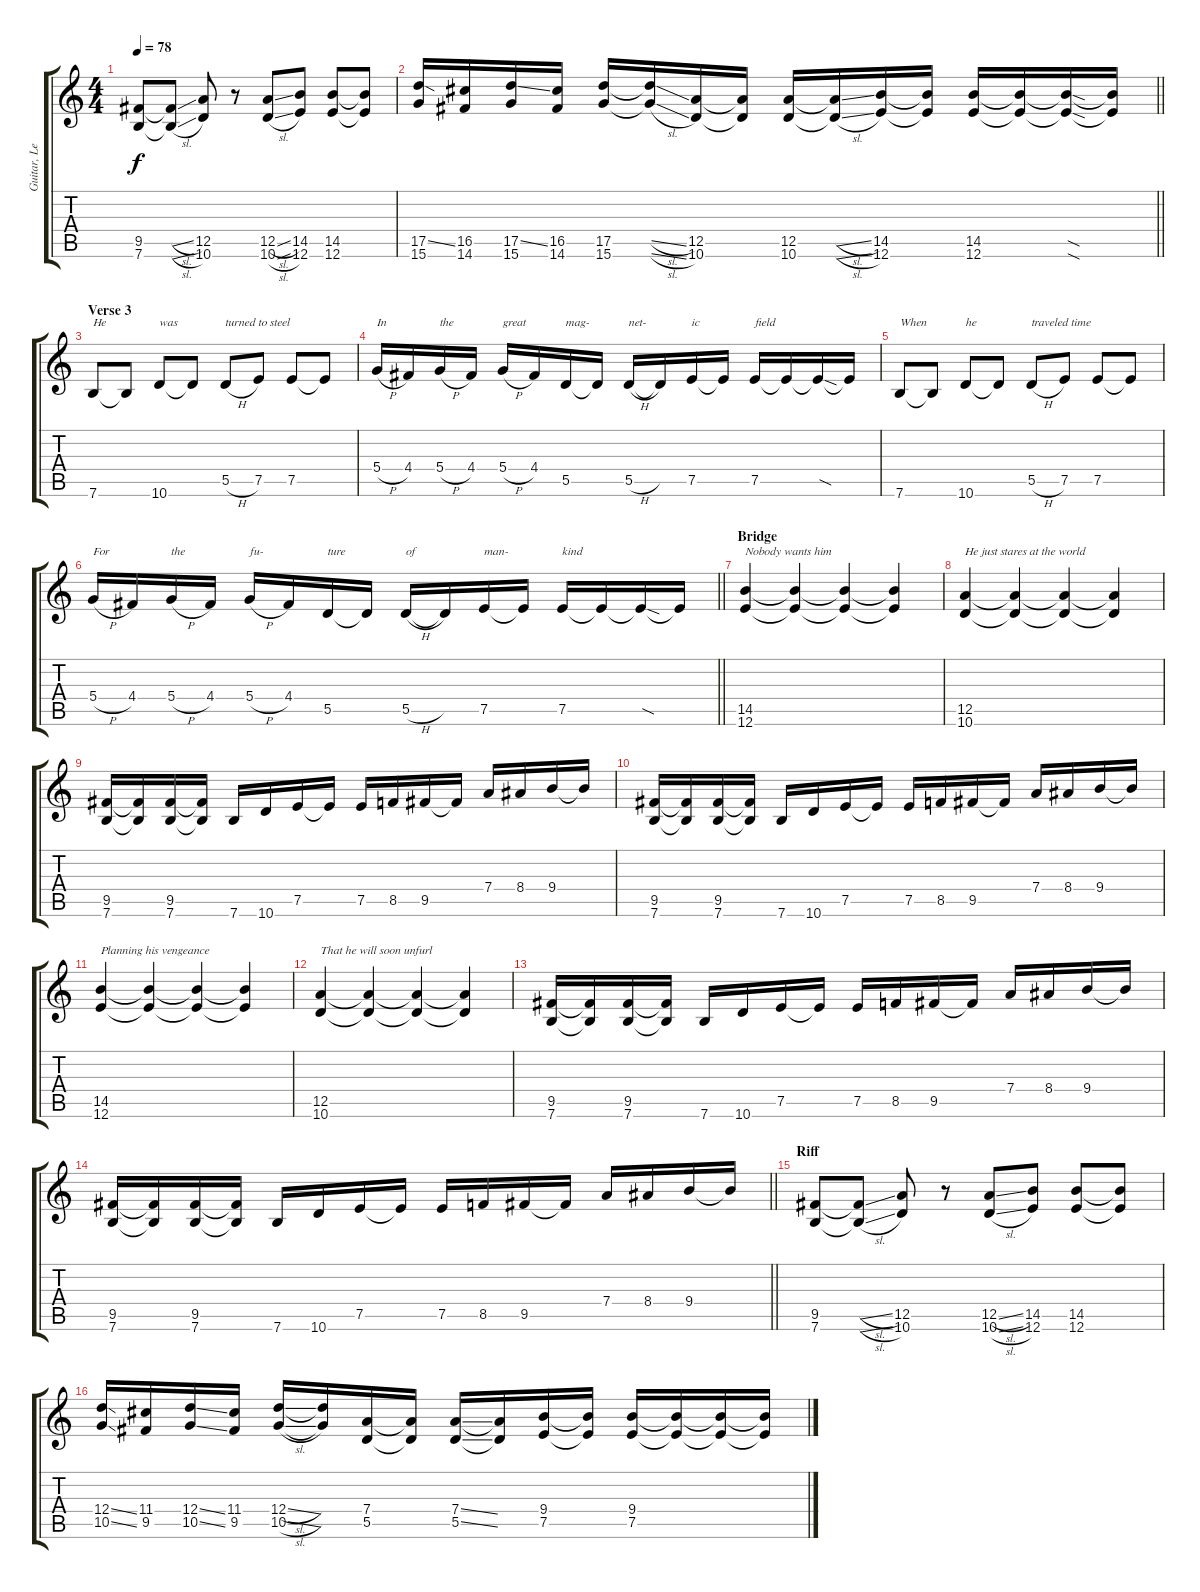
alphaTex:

\track ("Guitar, Lead" "Guitar, Le") {instrument distortionguitar}
\staff {score tabs}
\tuning (E4 B3 G3 D3 A2 E2) {hide}
\ts (4 4)
\tempo 78
\clef g2
\ks c
(9.5 7.6).8{dy f} (9.5{sl t} 7.6{sl t}).8 (12.5 10.6).8 r.8 (12.5{sl} 10.6{sl}).8 (14.5 12.6).8 (14.5 12.6).8 (14.5{t} 12.6{t}).8 |
\barLineRight lightlight
(17.5{ss} 15.6).16 (16.5 14.6).16 (17.5{ss} 15.6).16 (16.5 14.6).16 (17.5 15.6).16 (17.5{sl t} 15.6{sl t}).16 (12.5 10.6).16 (12.5{t} 10.6{t}).16 (12.5 10.6).16 (12.5{sl t} 10.6{sl t}).16 (14.5 12.6).16 (14.5{t} 12.6{t}).16 (14.5 12.6).16 (14.5{t} 12.6{t}).16 (14.5{sod t} 12.6{sod t}).16 (14.5{t} 12.6{t}).16 |
\section ("" "Verse 3")
7.6.8{txt "He"} 7.6{t}.8 10.6.8{txt "was"} 10.6{t}.8 5.5{h}.8{txt "turned to steel"} 7.5.8 7.5.8 7.5{t}.8 |
5.4{h}.16{txt "In"} 4.4.16 5.4{h}.16{txt "the"} 4.4.16 5.4{h}.16{txt "great"} 4.4.16 5.5.16{txt "mag-"} 5.5{t}.16 5.5{h}.16{txt "net-"} 5.5{t}.16 7.5.16{txt "ic"} 7.5{t}.16 7.5.16{txt "field"} 7.5{t}.16 7.5{sod t}.16 7.5{t}.16 |
7.6.8{txt "When"} 7.6{t}.8 10.6.8{txt "he"} 10.6{t}.8 5.5{h}.8{txt "traveled time"} 7.5.8 7.5.8 7.5{t}.8 |
\barLineRight lightlight
5.4{h}.16{txt "For"} 4.4.16 5.4{h}.16{txt "the"} 4.4.16 5.4{h}.16{txt "fu-"} 4.4.16 5.5.16{txt "ture"} 5.5{t}.16 5.5{h}.16{txt "of"} 5.5{t}.16 7.5.16{txt "man-"} 7.5{t}.16 7.5.16{txt "kind"} 7.5{t}.16 7.5{sod t}.16 7.5{t}.16 |
\section ("" "Bridge")
(14.5 12.6).4{txt "Nobody wants him"} (14.5{t} 12.6{t}).4 (14.5{t} 12.6{t}).4 (14.5{t} 12.6{t}).4 |
(12.5 10.6).4{txt "He just stares at the world"} (12.5{t} 10.6{t}).4 (12.5{t} 10.6{t}).4 (12.5{t} 10.6{t}).4 |
(9.5 7.6).16 (9.5{t} 7.6{t}).16 (9.5 7.6).16 (9.5{t} 7.6{t}).16 7.6.16 10.6.16 7.5.16 7.5{t}.16 7.5.16 8.5.16 9.5.16 9.5{t}.16 7.4.16 8.4.16 9.4.16 9.4{t}.16 |
(9.5 7.6).16 (9.5{t} 7.6{t}).16 (9.5 7.6).16 (9.5{t} 7.6{t}).16 7.6.16 10.6.16 7.5.16 7.5{t}.16 7.5.16 8.5.16 9.5.16 9.5{t}.16 7.4.16 8.4.16 9.4.16 9.4{t}.16 |
(14.5 12.6).4{txt "Planning his vengeance"} (14.5{t} 12.6{t}).4 (14.5{t} 12.6{t}).4 (14.5{t} 12.6{t}).4 |
(12.5 10.6).4{txt "That he will soon unfurl"} (12.5{t} 10.6{t}).4 (12.5{t} 10.6{t}).4 (12.5{t} 10.6{t}).4 |
(9.5 7.6).16 (9.5{t} 7.6{t}).16 (9.5 7.6).16 (9.5{t} 7.6{t}).16 7.6.16 10.6.16 7.5.16 7.5{t}.16 7.5.16 8.5.16 9.5.16 9.5{t}.16 7.4.16 8.4.16 9.4.16 9.4{t}.16 |
\barLineRight lightlight
(9.5 7.6).16 (9.5{t} 7.6{t}).16 (9.5 7.6).16 (9.5{t} 7.6{t}).16 7.6.16 10.6.16 7.5.16 7.5{t}.16 7.5.16 8.5.16 9.5.16 9.5{t}.16 7.4.16 8.4.16 9.4.16 9.4{t}.16 |
\section ("" "Riff")
(9.5 7.6).8 (9.5{sl t} 7.6{sl t}).8 (12.5 10.6).8 r.8 (12.5{sl} 10.6{sl}).8 (14.5 12.6).8 (14.5 12.6).8 (14.5{t} 12.6{t}).8 |
(12.4{ss} 10.5{ss}).16 (11.4 9.5).16 (12.4{ss} 10.5{ss}).16 (11.4 9.5).16 (12.4{sl} 10.5{sl}).16 (12.4{t} 10.5{t}).16 (7.4 5.5).16 (7.4{t} 5.5{t}).16 (7.4{ss} 5.5{ss}).16 (7.4{t} 5.5{t}).16 (9.4 7.5).16 (9.4{t} 7.5{t}).16 (9.4 7.5).16 (9.4{t} 7.5{t}).16 (9.4{t} 7.5{t}).16 (9.4{t} 7.5{t}).16
